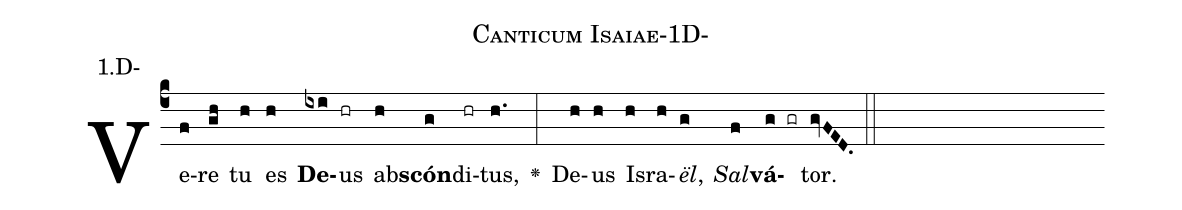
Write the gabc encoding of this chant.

name: Canticum Isaiae-1D-;
annotation: 1.D-;
%%
(c4)Ve(f)re(gh) tu(h) es(h) <b>De</b>(ixi)us(hr) ab(h)<b>scón</b>(g)di(hr)tus,(h.) <v>\greheightstar</v>(:) De(h)us(h) Is(h)ra(h)<i>ël</i>,(g) <i>Sal</i>(f)<b>vá</b>(g gr)tor.(gvFED.) (::)


%E(h) u(h) o(g) u(f) a(g) e.(gvFED.) (::)
